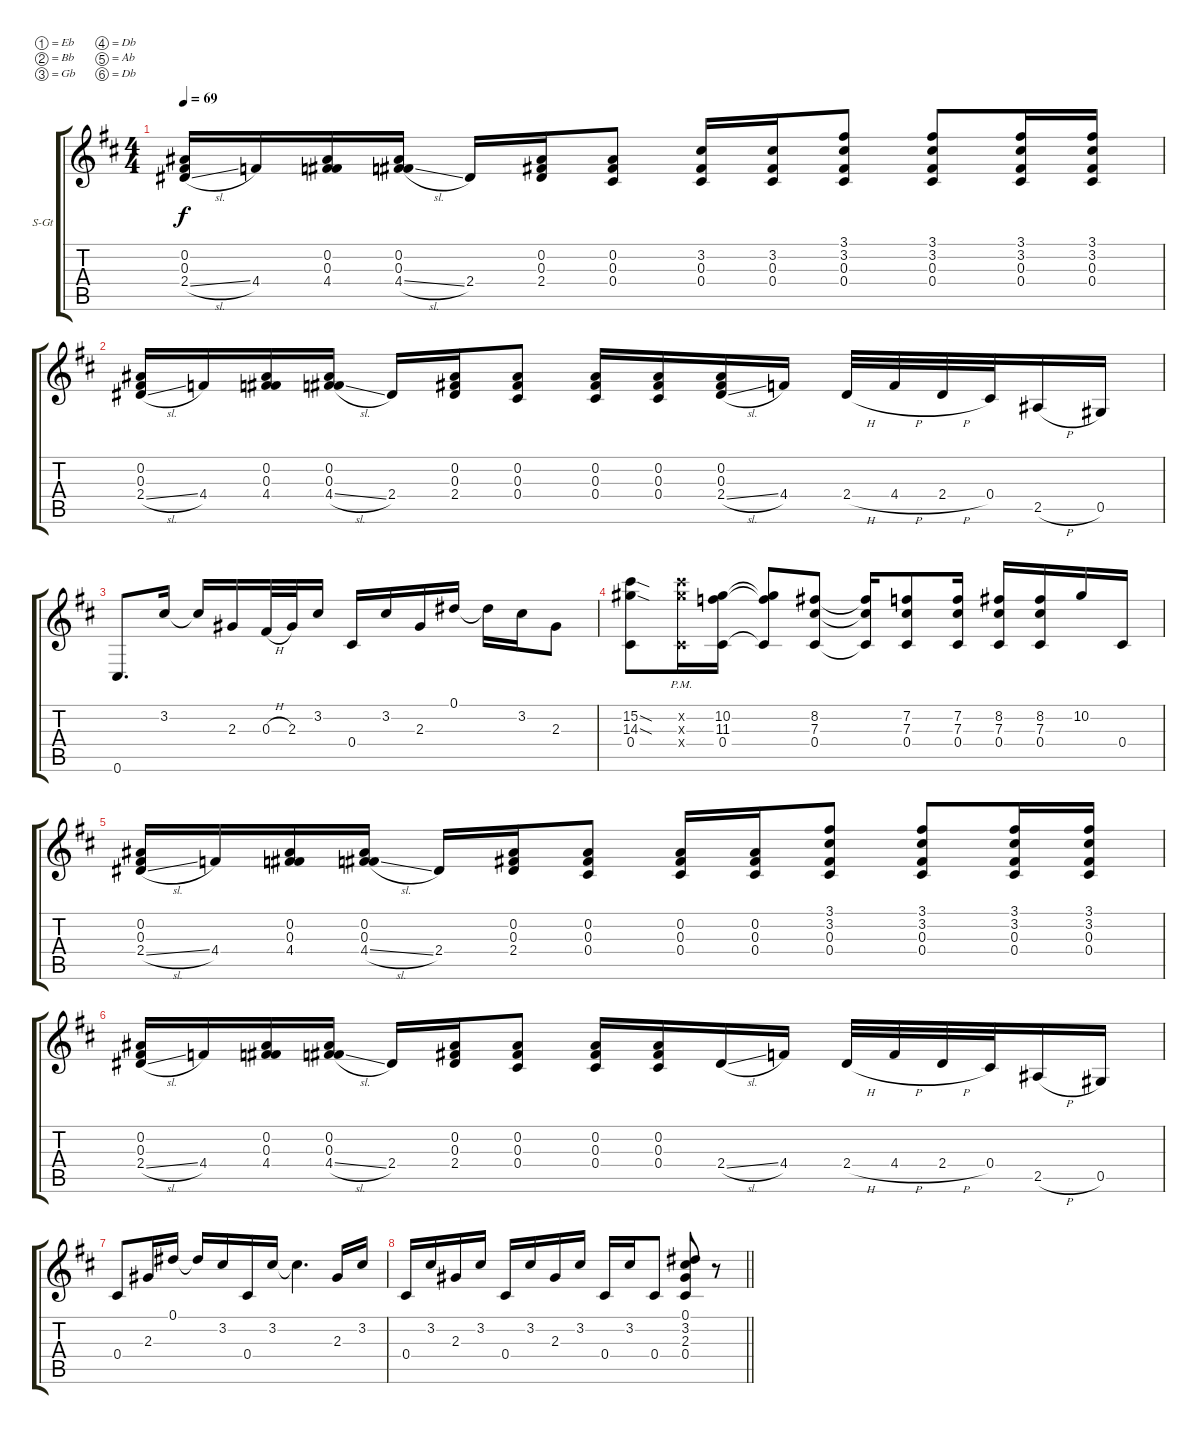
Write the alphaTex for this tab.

\bracketExtendMode groupsimilarinstruments
\firstSystemTrackNameOrientation horizontal
\otherSystemsTrackNameOrientation horizontal
\track ("a" "S-Gt") {instrument acousticguitarsteel}
\staff {score tabs}
\tuning (Eb4 Bb3 Gb3 Db3 Ab2 Db2)
\ts (4 4)
\tempo 69
\clef g2
\ks d
(0.2 0.3 2.4{sl}).16{dy f} 4.4.16 (0.2 0.3 4.4).16 (0.2 0.3 4.4{sl}).16 2.4.16 (0.2 0.3 2.4).16 (0.2 0.3 0.4).8 (3.2 0.3 0.4).16 (3.2 0.3 0.4).16 (3.1 3.2 0.3 0.4).8 (3.1 3.2 0.3 0.4).8 (3.1 3.2 0.3 0.4).16 (3.1 3.2 0.3 0.4).16 |
(0.2 0.3 2.4{sl}).16 4.4.16 (0.2 0.3 4.4).16 (0.2 0.3 4.4{sl}).16 2.4.16 (0.2 0.3 2.4).16 (0.2 0.3 0.4).8 (0.2 0.3 0.4).16 (0.2 0.3 0.4).16 (0.2 0.3 2.4{sl}).16 4.4.16 2.4{h}.32 4.4{h}.32 2.4{h}.32 0.4.32 2.5{h}.16 0.5.16 |
0.6.8{d} 3.2.16 3.2{t}.16 2.3.16 0.3{h}.32 2.3.32 3.2.16 0.4.16 3.2.16 2.3.16 0.1.16 0.1{t}.16 3.2.16 2.3.8 |
(15.2{sod} 14.3{sod} 0.4).8 (15.2{pm x} 14.3{pm x} 0.4{pm x}).16 (10.2 11.3 0.4).16 (10.2{t} 11.3{t} 0.4{t}).8 (8.2 7.3 0.4).8 (8.2{t} 7.3{t} 0.4{t}).16 (7.2 7.3 0.4).8 (7.2 7.3 0.4).16 (8.2 7.3 0.4).16 (8.2 7.3 0.4).16 10.2.16 0.4.16 |
(0.2 0.3 2.4{sl}).16 4.4.16 (0.2 0.3 4.4).16 (0.2 0.3 4.4{sl}).16 2.4.16 (0.2 0.3 2.4).16 (0.2 0.3 0.4).8 (0.2 0.3 0.4).16 (0.2 0.3 0.4).16 (3.1 3.2 0.3 0.4).8 (3.1 3.2 0.3 0.4).8 (3.1 3.2 0.3 0.4).16 (3.1 3.2 0.3 0.4).16 |
(0.2 0.3 2.4{sl}).16 4.4.16 (0.2 0.3 4.4).16 (0.2 0.3 4.4{sl}).16 2.4.16 (0.2 0.3 2.4).16 (0.2 0.3 0.4).8 (0.2 0.3 0.4).16 (0.2 0.3 0.4).16 2.4{sl}.16 4.4.16 2.4{h}.32 4.4{h}.32 2.4{h}.32 0.4.32 2.5{h}.16 0.5.16 |
0.4.8 2.3.16 0.1.16 0.1{t}.16 3.2.16 0.4.16 3.2.16 3.2{t}.4{d} 2.3.16 3.2.16 |
\barLineRight lightlight
0.4.16 3.2.16 2.3.16 3.2.16 0.4.16 3.2.16 2.3.16 3.2.16 0.4.16 3.2.16 0.4.8 (0.1 3.2 2.3 0.4).8 r.8
